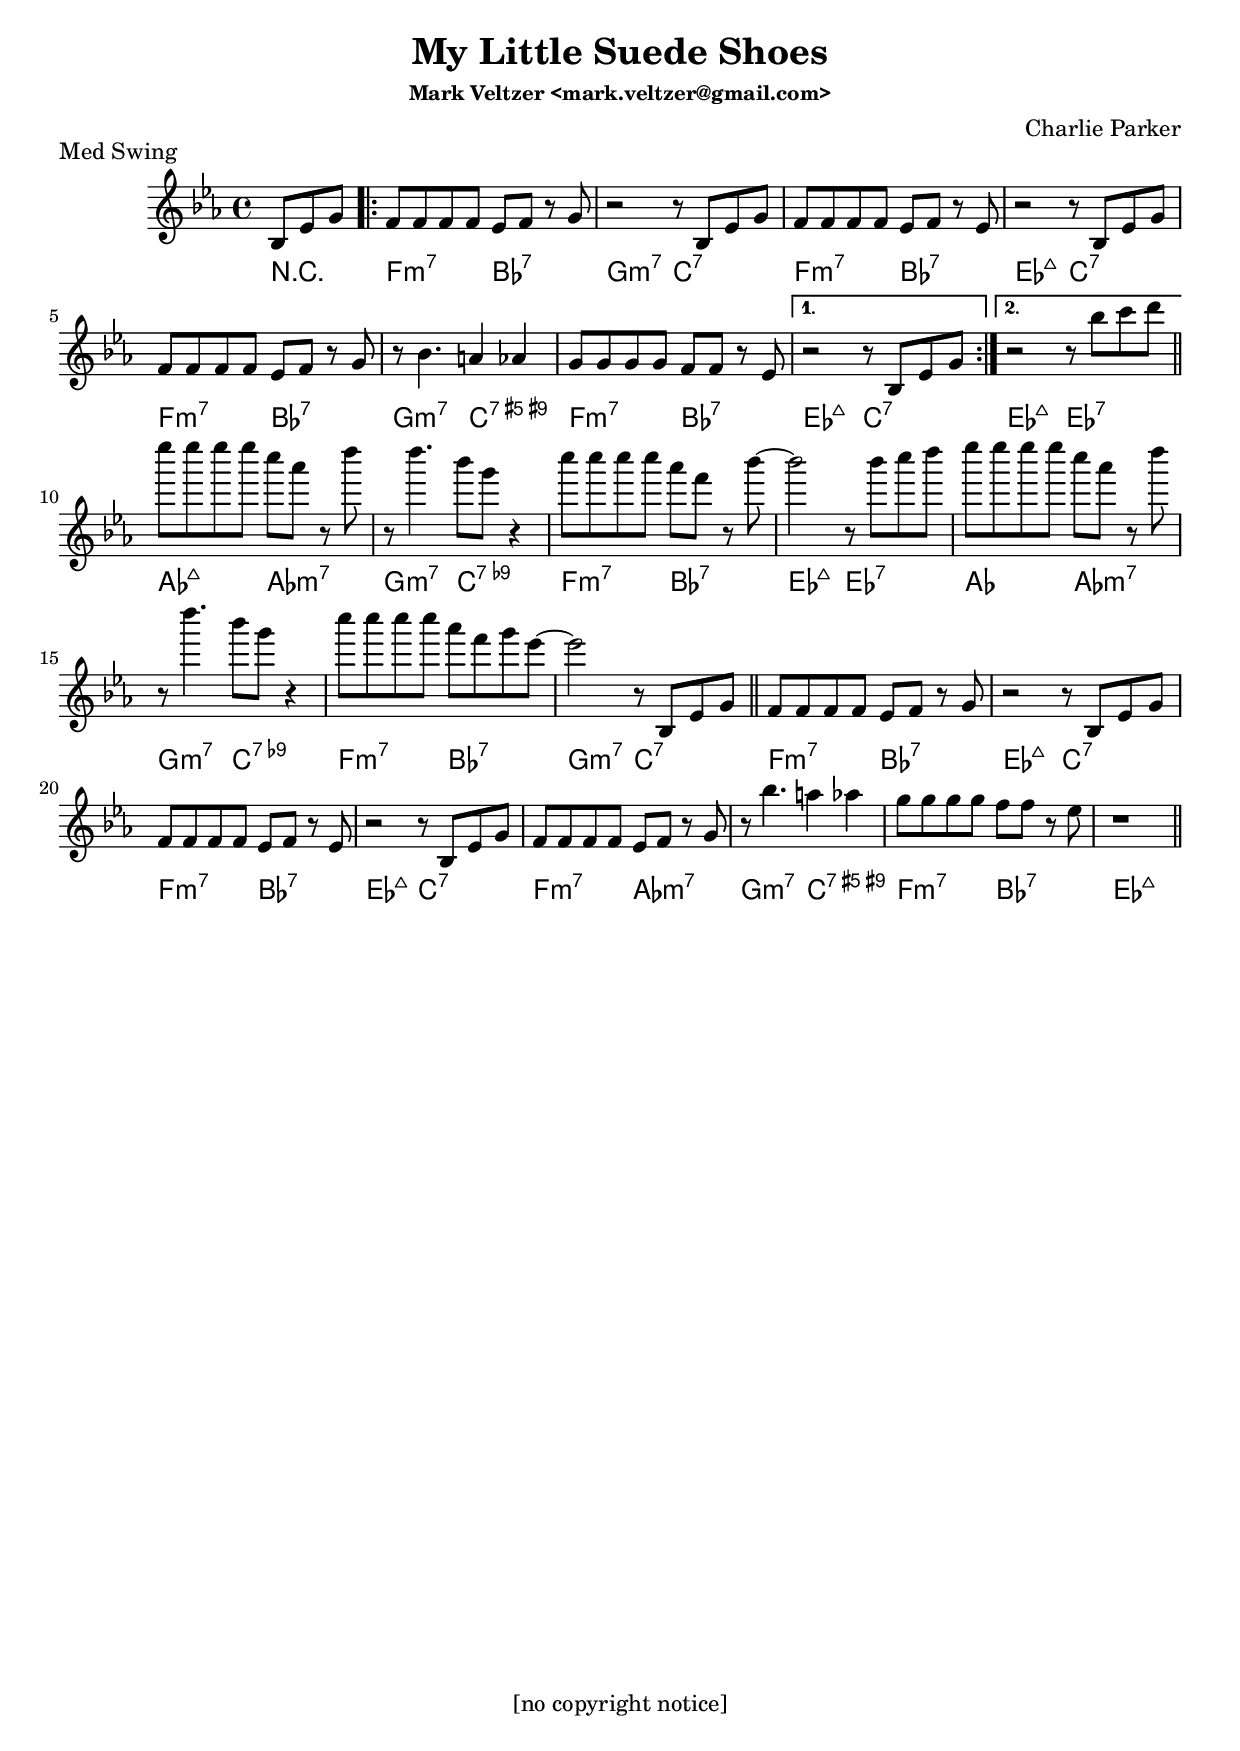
\include "lilypond/include/common.lyi"
\header {
	title="My Little Suede Shoes"
	subtitle=""
	composer="Charlie Parker"
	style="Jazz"
	piece="Med Swing"
}

A=\relative c' { bes8 ees g | f f f f ees f r g | }
B=\relative c' { bes8 ees g | f f f f ees f r ees | }

tune=\relative c' {
	\key ees \major
	\time 4/4
	\partial 4. bes8 ees g |
	
	\repeat volta 2 {
		f f f f ees f r g | r2 r8 \B r2 r8 \A
		r bes4. a4 aes | g8 g g g f f r ees |
	}
	\alternative {
		{r2 r8 bes ees g}
		{r2 r8 bes' c d}
	}
	ees'8 ees ees ees c aes r d | r d4. bes8 g r4 | c8 c c c aes f r bes ~ |
	bes2 r8 bes c d | ees ees ees ees c aes r d | r d4. bes8 g r4 |
	c8 c c c aes f g ees ~ | ees2 r8 \A r2 r8 \B r2 r8 \A
	r bes4. a4 aes | g8 g g g f f r ees | r1 \bar "|."
}

harmony=\chords {
	\partial 4. r4. |
	\repeat volta 2 {
		f2:m7 bes:7 | g:m7 c:7 | f:m7 bes:7 | ees:maj c:7 |
		f:m7 bes:7 | g:m7 c:7.9+.5+ | f:m7 bes:7 |
	}
	\alternative { { ees:maj c:7 | } {ees:maj ees:7 } }
	\bar "||"
	aes:maj aes:m7 | g:m7 c:7.9- |
	f:m7 bes:7 | ees:maj ees:7 | aes aes:m7 | g:m7 c:7.9- |
	f:m7 bes:7 | g:m7 c:7 \bar "||"
	f:m7 bes:7 | ees:maj c:7 | f:m7 bes:7 | ees:maj c:7 |
	f:m7 aes:m7 | g:m7 c:7.9+.5+ | f:m7 bes:7 | ees1:maj \bar "||"
}

\score {
	<<
		\context Staff \tune
		\context ChordNames \harmony
	>>
	\midi {}
	\layout {}
}
